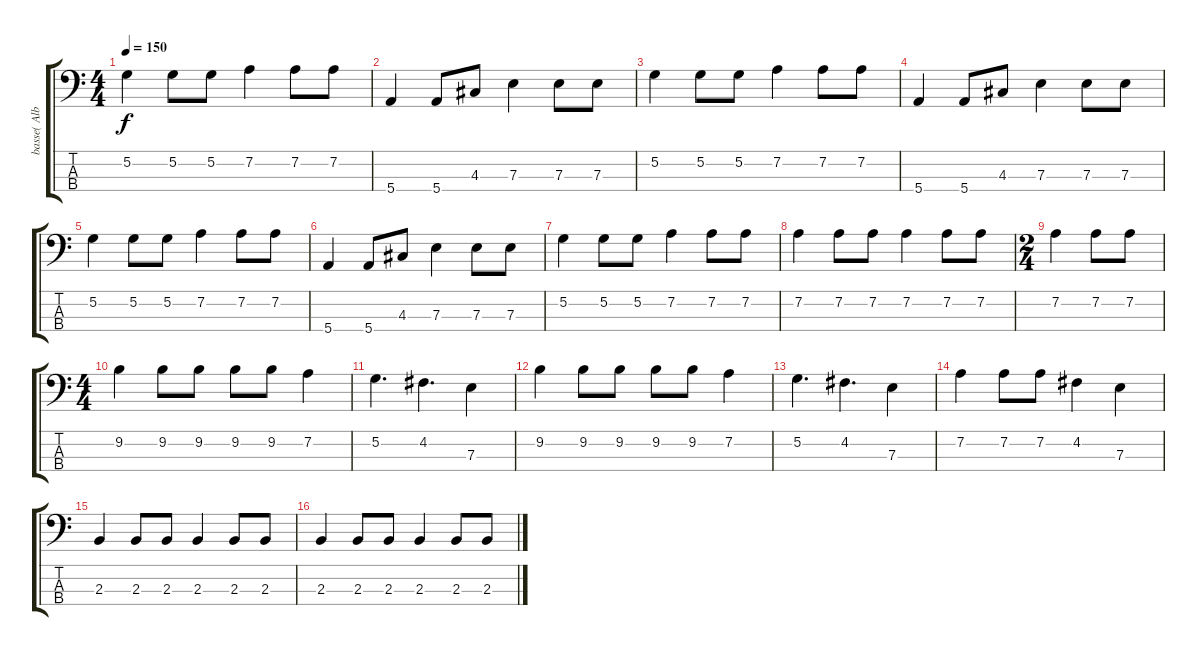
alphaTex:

\track ("basse( Albie Slider )" "basse( Alb") {instrument electricbasspick}
\staff {score tabs}
\tuning (G2 D2 A1 E1) {hide}
\ts (4 4)
\tempo 150
\clef f4
\ks c
5.2.4{dy f} 5.2.8 5.2.8 7.2.4 7.2.8 7.2.8 |
5.4.4 5.4.8 4.3.8 7.3.4 7.3.8 7.3.8 |
5.2.4 5.2.8 5.2.8 7.2.4 7.2.8 7.2.8 |
5.4.4 5.4.8 4.3.8 7.3.4 7.3.8 7.3.8 |
5.2.4 5.2.8 5.2.8 7.2.4 7.2.8 7.2.8 |
5.4.4 5.4.8 4.3.8 7.3.4 7.3.8 7.3.8 |
5.2.4 5.2.8 5.2.8 7.2.4 7.2.8 7.2.8 |
7.2.4 7.2.8 7.2.8 7.2.4 7.2.8 7.2.8 |
\ts (2 4)
7.2.4 7.2.8 7.2.8 |
\ts (4 4)
9.2.4 9.2.8 9.2.8 9.2.8 9.2.8 7.2.4 |
5.2.4{d} 4.2.4{d} 7.3.4 |
9.2.4 9.2.8 9.2.8 9.2.8 9.2.8 7.2.4 |
5.2.4{d} 4.2.4{d} 7.3.4 |
7.2.4 7.2.8 7.2.8 4.2.4 7.3.4 |
2.3.4 2.3.8 2.3.8 2.3.4 2.3.8 2.3.8 |
2.3.4 2.3.8 2.3.8 2.3.4 2.3.8 2.3.8
